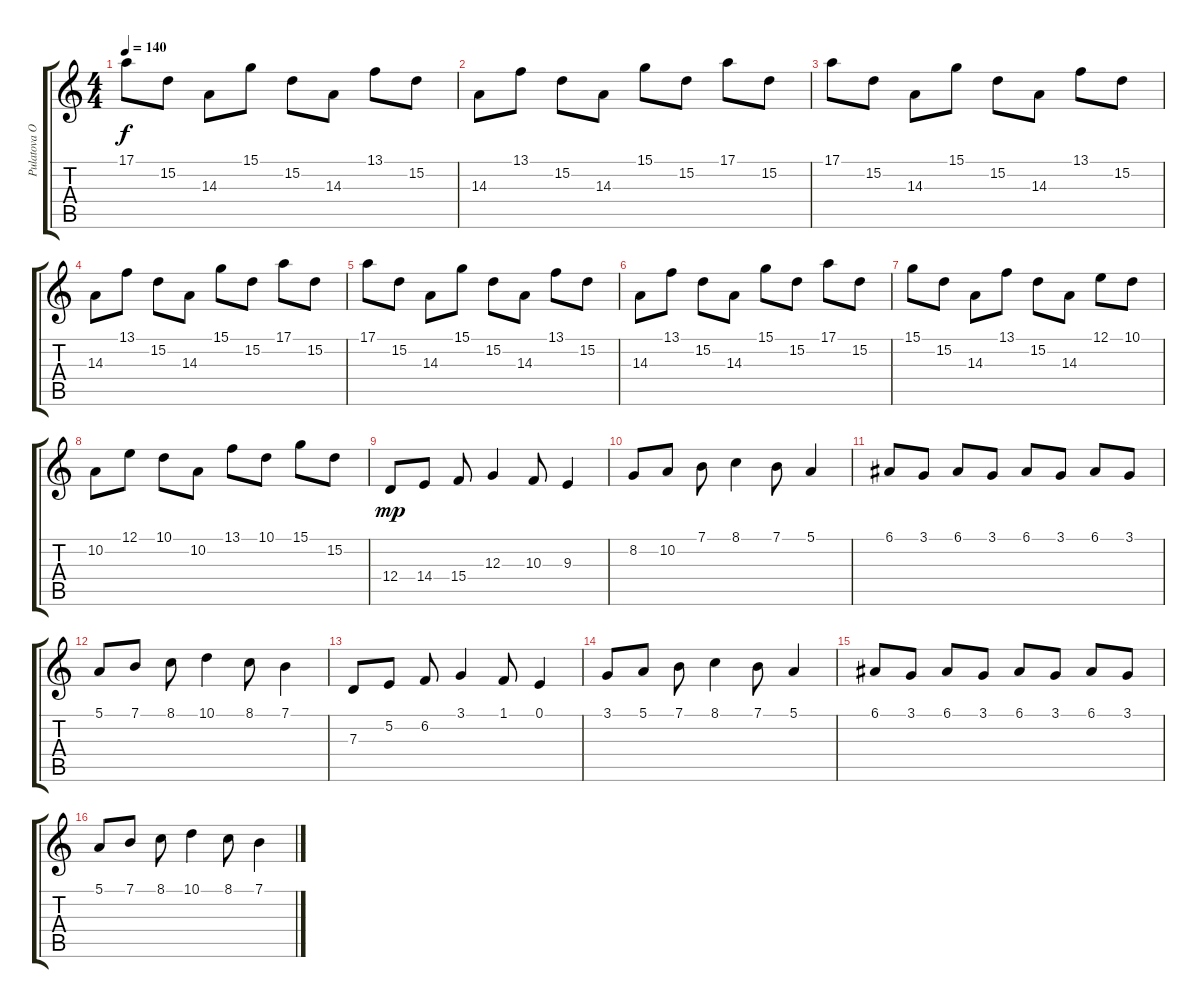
\track ("Pulatova O (LH)" "Pulatova O") {instrument acousticgrandpiano}
\staff {score tabs}
\tuning (E4 B3 G3 D3 A2 E2) {hide}
\ts (4 4)
\tempo 140
\clef g2
\ks c
17.1.8{dy f} 15.2.8 14.3.8 15.1.8 15.2.8 14.3.8 13.1.8 15.2.8 |
14.3.8 13.1.8 15.2.8 14.3.8 15.1.8 15.2.8 17.1.8 15.2.8 |
17.1.8 15.2.8 14.3.8 15.1.8 15.2.8 14.3.8 13.1.8 15.2.8 |
14.3.8 13.1.8 15.2.8 14.3.8 15.1.8 15.2.8 17.1.8 15.2.8 |
17.1.8 15.2.8 14.3.8 15.1.8 15.2.8 14.3.8 13.1.8 15.2.8 |
14.3.8 13.1.8 15.2.8 14.3.8 15.1.8 15.2.8 17.1.8 15.2.8 |
15.1.8 15.2.8 14.3.8 13.1.8 15.2.8 14.3.8 12.1.8 10.1.8 |
10.2.8 12.1.8 10.1.8 10.2.8 13.1.8 10.1.8 15.1.8 15.2.8 |
12.4.8{dy mp} 14.4.8 15.4.8 12.3.4 10.3.8 9.3.4 |
8.2.8 10.2.8 7.1.8 8.1.4 7.1.8 5.1.4 |
6.1.8 3.1.8 6.1.8 3.1.8 6.1.8 3.1.8 6.1.8 3.1.8 |
5.1.8 7.1.8 8.1.8 10.1.4 8.1.8 7.1.4 |
7.3.8 5.2.8 6.2.8 3.1.4 1.1.8 0.1.4 |
3.1.8 5.1.8 7.1.8 8.1.4 7.1.8 5.1.4 |
6.1.8 3.1.8 6.1.8 3.1.8 6.1.8 3.1.8 6.1.8 3.1.8 |
5.1.8 7.1.8 8.1.8 10.1.4 8.1.8 7.1.4
